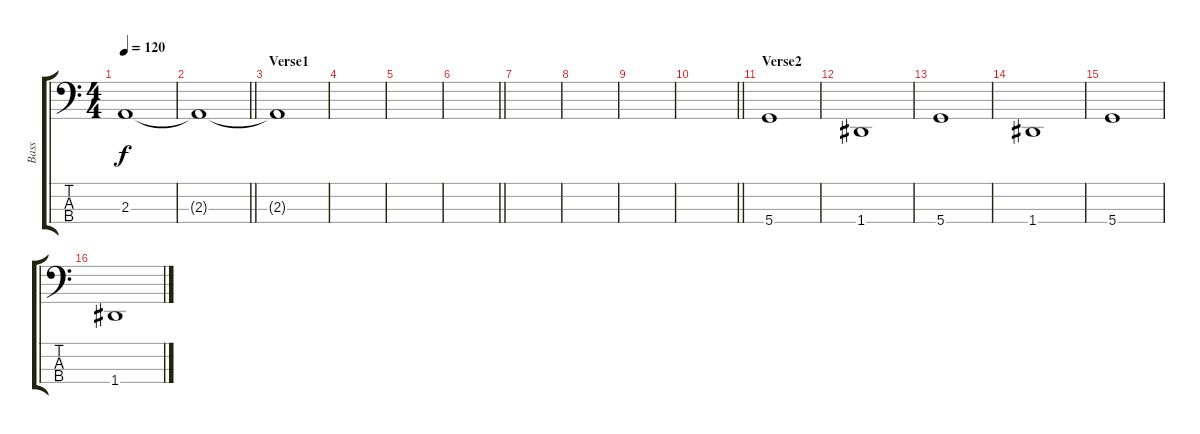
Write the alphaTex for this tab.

\track ("Bass" "Bass") {instrument electricbasspick}
\staff {score tabs}
\tuning (F2 C2 G1 D1) {hide}
\ts (4 4)
\tempo 120
\clef f4
\ks c
2.3.1{dy f} |
\barLineRight lightlight
2.3{t}.1{volume 0} |
\section ("" "Verse1")
2.3{t}.1 |
|
|
\barLineRight lightlight
|
|
|
|
\barLineRight lightlight
|
\section ("" "Verse2")
5.4.1{volume 16} |
1.4.1 |
5.4.1 |
1.4.1 |
5.4.1 |
1.4.1
